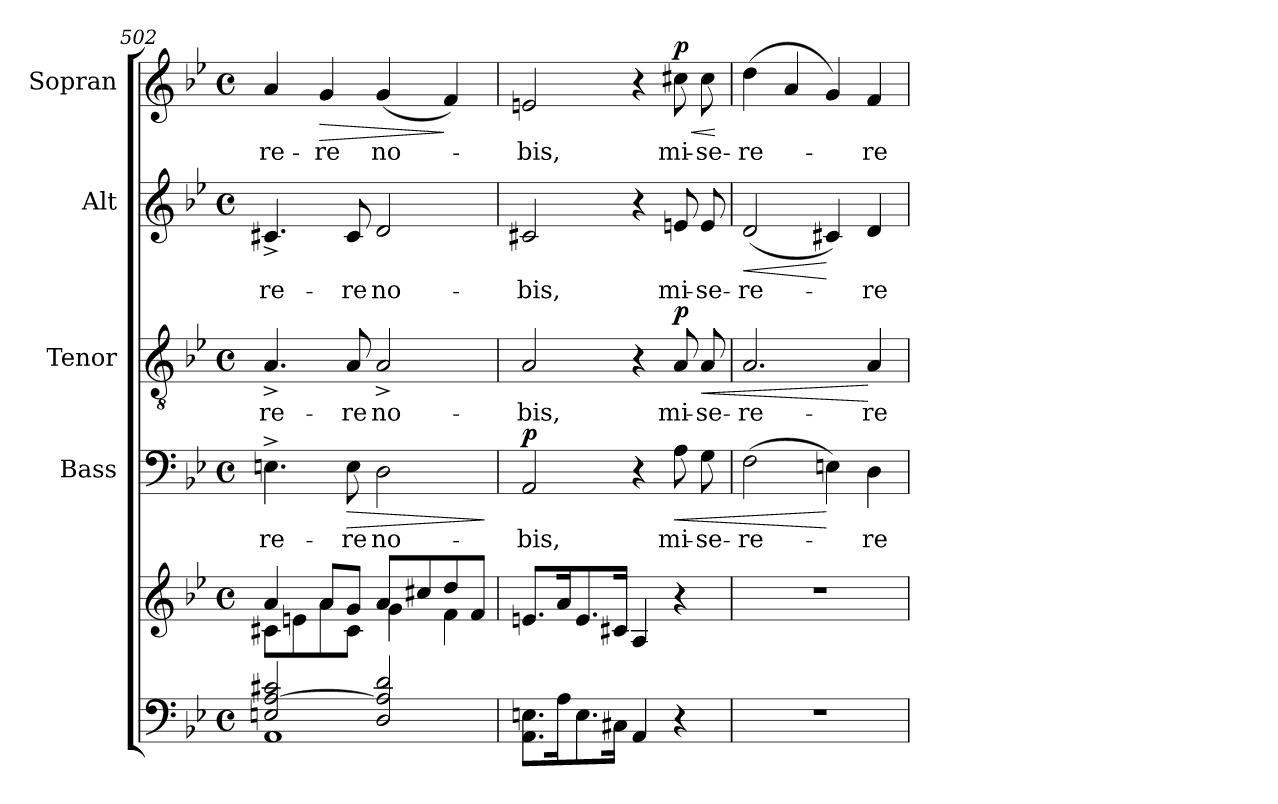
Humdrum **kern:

**kern	**kern	**kern	**text	**dynam	**kern	**text	**dynam	**kern	**text	**dynam	**kern	**text	**dynam
*part5	*part5	*part4	*part4	*part4	*part3	*part3	*part3	*part2	*part2	*part2	*part1	*part1	*part1
*staff6	*staff5	*staff4	*staff4	*staff4	*staff3	*staff3	*staff3	*staff2	*staff2	*staff2	*staff1	*staff1	*staff1
*	*	*I"Bass	*	*	*I"Tenor	*	*	*I"Alt	*	*	*I"Sopran	*	*
*	*	*I'B.	*	*	*I'T.	*	*	*I'A.	*	*	*I'S.	*	*
*clefF4	*clefG2	*clefF4	*	*	*clefGv2	*	*	*clefG2	*	*	*clefG2	*	*
*k[b-e-]	*k[b-e-]	*k[b-e-]	*	*	*k[b-e-]	*	*	*k[b-e-]	*	*	*k[b-e-]	*	*
*B-:	*B-:	*B-:	*	*	*B-:	*	*	*B-:	*	*	*B-:	*	*
*M4/4	*M4/4	*M4/4	*	*	*M4/4	*	*	*M4/4	*	*	*M4/4	*	*
*met(c)	*met(c)	*met(c)	*	*	*met(c)	*	*	*met(c)	*	*	*met(c)	*	*
=502	=502	=502	=502	=502	=502	=502	=502	=502	=502	=502	=502	=502	=502
*^	*^	*	*	*	*	*	*	*	*	*	*	*	*
!	!	!	!	!	!LO:LY:b	!	!	!LO:LY:b	!	!	!LO:LY:b	!	!	!LO:LY:b	!
2En/ [>2A/ 2c#X/	1AA	4a/	8c#X\L	4.En^>\	-re-	.	4.A^>/	-re-	.	4.c#X^>/	-re-	.	4a/	-re-	.
.	.	.	8en\	.	.	.	.	.	.	.	.	.	.	.	.
!	!	!	!	!	!	!	!	!	!	!	!	!	!	!LO:LY:b	!LO:HP:b
.	.	8a/L	8a\	.	.	.	.	.	.	.	.	.	4g/	-re	>
!	!	!	!	!	!LO:LY:b	!LO:HP:b	!	!LO:LY:b	!	!	!LO:LY:b	!	!	!	!
.	.	8g/J	8c#\J	8E\	-re	>	8A/	-re	.	8c#/	-re	.	.	.	.
!	!	!	!	!	!LO:LY:b	!	!	!LO:LY:b	!	!	!LO:LY:b	!	!	!LO:LY:b	!
2D/ 2A/] 2d/	.	8a/L	4g\	2D\	no-	.	2A^>/	no-	.	2d/	no-	.	(<4g/	no-	.
.	.	8cc#X/	.	.	.	.	.	.	.	.	.	.	.	.	.
.	.	8dd/	4f\	.	.	.	.	.	.	.	.	.	4f/)	.	]
.	.	8f/J	.	.	.	.	.	.	.	.	.	.	.	.	.
*v	*v	*	*	*	*	*	*	*	*	*	*	*	*	*	*
*	*v	*v	*	*	*	*	*	*	*	*	*	*	*	*
.	.	.	.	]	.	.	.	.	.	.	.	.	.
=503	=503	=503	=503	=503	=503	=503	=503	=503	=503	=503	=503	=503	=503
!	!	!	!LO:LY:b	!LO:DY:a	!	!LO:LY:b	!	!	!LO:LY:b	!	!	!LO:LY:b	!
8.AA\ 8.En\L	8.en/L	2AA/	-bis,	p	2A/	-bis,	.	2c#X/	-bis,	.	2en/	-bis,	.
16A\k	16a/k	.	.	.	.	.	.	.	.	.	.	.	.
8.E\	8.e/	.	.	.	.	.	.	.	.	.	.	.	.
16C#X\Jk	16c#X/Jk	.	.	.	.	.	.	.	.	.	.	.	.
4AA/	4A/	4r	.	.	4r	.	.	4r	.	.	4r	.	.
!	!	!	!LO:LY:b	!LO:HP:b	!	!LO:LY:b	!LO:DY:a	!	!LO:LY:b	!	!	!LO:LY:b	!LO:HP:b
!	!	!	!	!	!	!	!	!	!	!	!	!	!LO:DY:n=1:a
4r	4r	8A\	mi-	<	8A/	mi-	p	8en/	mi-	.	8cc#X\	mi-	< p
!	!	!	!LO:LY:b	!	!	!LO:LY:b	!LO:HP:b	!	!LO:LY:b	!	!	!LO:LY:b	!
.	.	8G\	-se-	.	8A/	-se-	<	8e/	-se-	.	8cc#\	-se-	.
.	.	.	.	.	.	.	.	.	.	.	.	.	[
=504	=504	=504	=504	=504	=504	=504	=504	=504	=504	=504	=504	=504	=504
!	!	!	!LO:LY:b	!	!	!LO:LY:b	!	!	!LO:LY:b	!LO:HP:b	!	!LO:LY:b	!
1r	1r	(>2F\	-re-	.	2.A/	-re-	.	(<2d/	-re-	<	(>4dd\	-re-	.
.	.	.	.	.	.	.	.	.	.	.	4a/	.	.
.	.	4En\)	.	[	.	.	.	4c#X/)	.	[	4g/)	.	.
!	!	!	!LO:LY:b	!	!	!LO:LY:b	!	!	!LO:LY:b	!	!	!LO:LY:b	!
.	.	4D\	-re	.	4A/	-re	[	4d/	-re	.	4f/	-re	.
=	=	=	=	=	=	=	=	=	=	=	=	=	=
*-	*-	*-	*-	*-	*-	*-	*-	*-	*-	*-	*-	*-	*-
